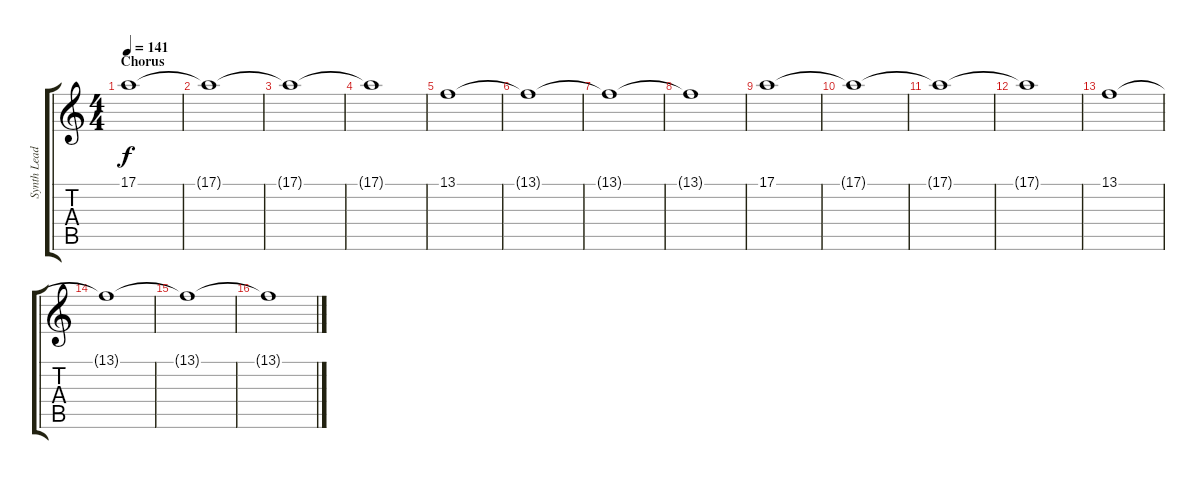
\track ("Synth Lead" "Synth Lead") {instrument pad6metallic}
\staff {score tabs}
\tuning (E4 B3 G3 D3 A2 E2) {hide}
\ts (4 4)
\section ("" "Chorus")
\tempo 141
\clef g2
\ks c
17.1.1{dy f} |
17.1{t}.1 |
17.1{t}.1 |
17.1{t}.1 |
13.1.1 |
13.1{t}.1 |
13.1{t}.1 |
13.1{t}.1 |
17.1.1 |
17.1{t}.1 |
17.1{t}.1 |
17.1{t}.1 |
13.1.1 |
13.1{t}.1 |
13.1{t}.1 |
13.1{t}.1
